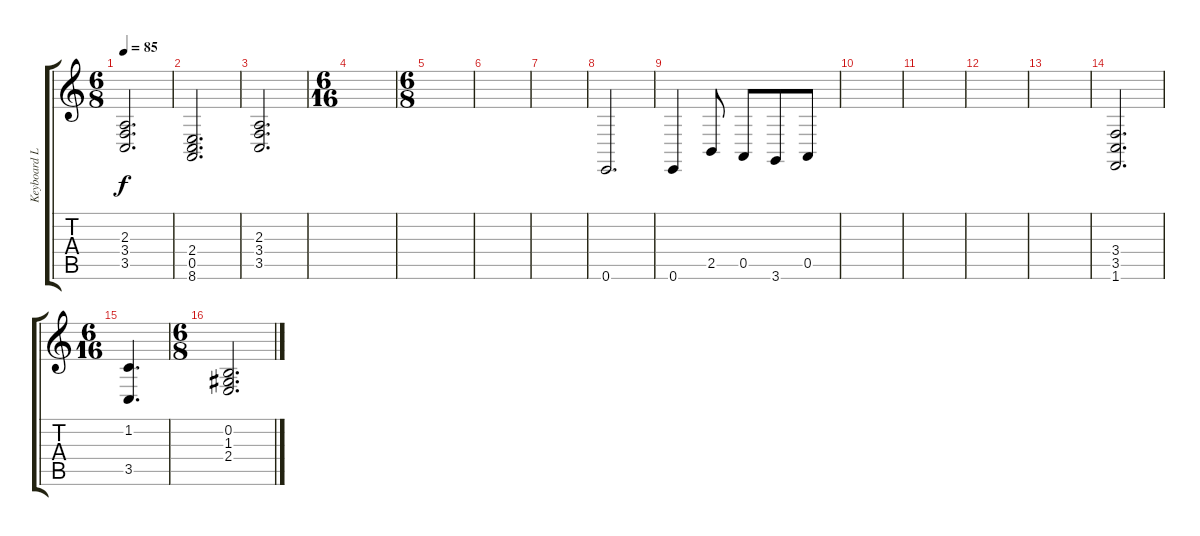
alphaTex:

\track ("Keyboard Left Hand" "Keyboard L") {instrument acousticgrandpiano}
\staff {score tabs}
\tuning (E4 B3 G3 D3 A2 E2) {hide}
\ts (6 8)
\tempo 85
\clef g2
\ks c
(2.3 3.4 3.5).2{d dy f} |
(2.4 0.5 8.6).2{d} |
(2.3 3.4 3.5).2{d} |
\ts (6 16)
|
\ts (6 8)
|
|
|
0.6.2{d} |
0.6.4 2.5.8 0.5.8 3.6.8 0.5.8 |
|
|
|
|
(3.4 3.5 1.6).2{d instrument lead2sawtooth} |
\ts (6 16)
(1.2 3.5).4{d} |
\ts (6 8)
(0.2 1.3 2.4).2{d}
